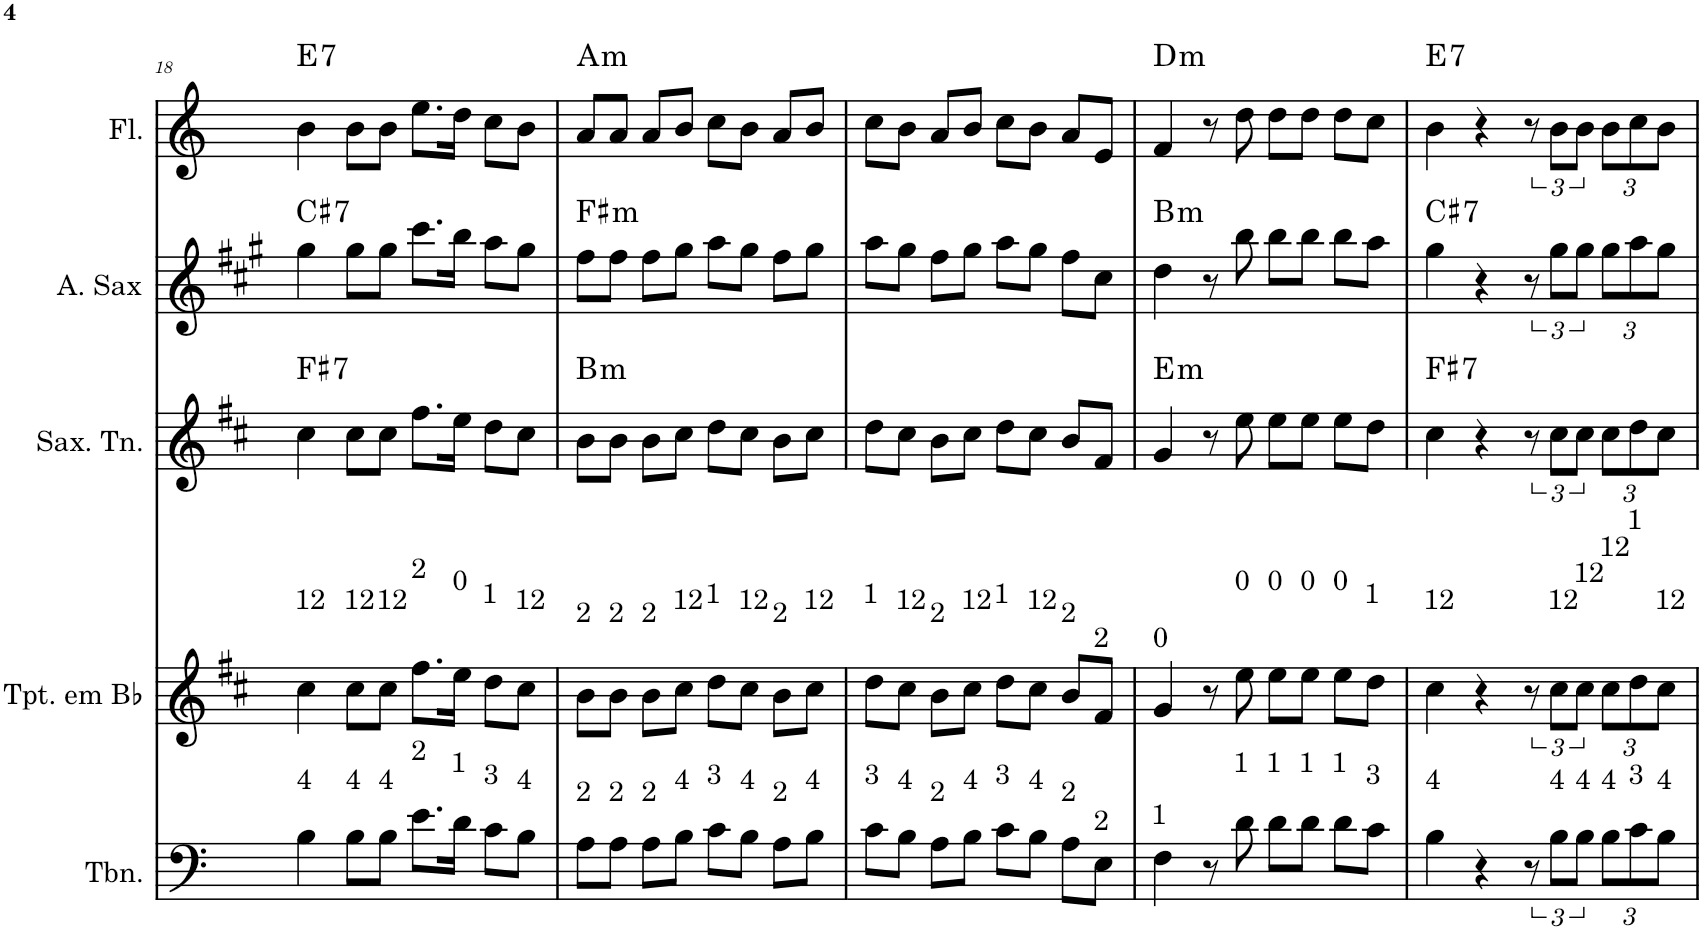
**kern	**kern	**kern	**harte	**kern	**harte	**kern	**harte
*part5	*part4	*part3	*part3	*part2	*part2	*part1	*part1
*staff5	*staff4	*staff3	*	*staff2	*	*staff1	*
*I"Trombone	*I"Trompete em Bb	*I"Saxofone Tenor	*	*I"Saxofone Alto	*	*I"Flauta Transversal	*
*I'Tbn.	*I'Tpt. em Bb	*I'Sax. Tn.	*	*	*	*I'Fl.	*
!!LO:PB:g=z
*clefF4	*clefG2	*clefG2	*	*clefG2	*	*clefG2	*
*	*Trd1c2	*Trd8c14	*	*Trd5c9	*	*	*
*k[]	*k[f#c#]	*k[f#c#]	*	*k[f#c#g#]	*	*k[]	*
*M4/4	*M4/4	*M4/4	*	*M4/4	*	*M4/4	*
=18	=18	=18	=18	=18	=18	=18	=18
!	!LO:TX:a:t=12	!	!	!	!	!	!
!LO:TX:a:t=4	!	!	!LO:H:kt=7	!	!LO:H:kt=7	!	!LO:H:kt=7
4B\	4cc#\	4cc#\	F#:7	4gg#\	C#:7	4b\	E:7
!	!LO:TX:a:t=12	!	!	!	!	!	!
!LO:TX:a:t=4	!	!	!	!	!	!	!
8B\L	8cc#\L	8cc#\L	.	8gg#\L	.	8b\L	.
!	!LO:TX:a:t=12	!	!	!	!	!	!
!LO:TX:a:t=4	!	!	!	!	!	!	!
8B\J	8cc#\J	8cc#\J	.	8gg#\J	.	8b\J	.
!	!LO:TX:a:t=2	!	!	!	!	!	!
!LO:TX:a:t=2	!	!	!	!	!	!	!
8.e\L	8.ff#\L	8.ff#\L	.	8.ccc#\L	.	8.ee\L	.
!	!LO:TX:a:t=0	!	!	!	!	!	!
!LO:TX:a:t=1	!	!	!	!	!	!	!
16d\Jk	16ee\Jk	16ee\Jk	.	16bb\Jk	.	16dd\Jk	.
!	!LO:TX:a:t=1	!	!	!	!	!	!
!LO:TX:a:t=3	!	!	!	!	!	!	!
8c\L	8dd\L	8dd\L	.	8aa\L	.	8cc\L	.
!	!LO:TX:a:t=12	!	!	!	!	!	!
!LO:TX:a:t=4	!	!	!	!	!	!	!
8B\J	8cc#\J	8cc#\J	.	8gg#\J	.	8b\J	.
=19	=19	=19	=19	=19	=19	=19	=19
!	!LO:TX:a:t=2	!	!	!	!	!	!
!LO:TX:a:t=2	!	!	!LO:H:kt=m	!	!LO:H:kt=m	!	!LO:H:kt=m
8A\L	8b\L	8b\L	B:min	8ff#\L	F#:min	8a/L	A:min
!	!LO:TX:a:t=2	!	!	!	!	!	!
!LO:TX:a:t=2	!	!	!	!	!	!	!
8A\J	8b\J	8b\J	.	8ff#\J	.	8a/J	.
!	!LO:TX:a:t=2	!	!	!	!	!	!
!LO:TX:a:t=2	!	!	!	!	!	!	!
8A\L	8b\L	8b\L	.	8ff#\L	.	8a/L	.
!	!LO:TX:a:t=12	!	!	!	!	!	!
!LO:TX:a:t=4	!	!	!	!	!	!	!
8B\J	8cc#\J	8cc#\J	.	8gg#\J	.	8b/J	.
!	!LO:TX:a:t=1	!	!	!	!	!	!
!LO:TX:a:t=3	!	!	!	!	!	!	!
8c\L	8dd\L	8dd\L	.	8aa\L	.	8cc\L	.
!	!LO:TX:a:t=12	!	!	!	!	!	!
!LO:TX:a:t=4	!	!	!	!	!	!	!
8B\J	8cc#\J	8cc#\J	.	8gg#\J	.	8b\J	.
!	!LO:TX:a:t=2	!	!	!	!	!	!
!LO:TX:a:t=2	!	!	!	!	!	!	!
8A\L	8b\L	8b\L	.	8ff#\L	.	8a/L	.
!	!LO:TX:a:t=12	!	!	!	!	!	!
!LO:TX:a:t=4	!	!	!	!	!	!	!
8B\J	8cc#\J	8cc#\J	.	8gg#\J	.	8b/J	.
=20	=20	=20	=20	=20	=20	=20	=20
!	!LO:TX:a:t=1	!	!	!	!	!	!
!LO:TX:a:t=3	!	!	!	!	!	!	!
8c\L	8dd\L	8dd\L	.	8aa\L	.	8cc\L	.
!	!LO:TX:a:t=12	!	!	!	!	!	!
!LO:TX:a:t=4	!	!	!	!	!	!	!
8B\J	8cc#\J	8cc#\J	.	8gg#\J	.	8b\J	.
!	!LO:TX:a:t=2	!	!	!	!	!	!
!LO:TX:a:t=2	!	!	!	!	!	!	!
8A\L	8b\L	8b\L	.	8ff#\L	.	8a/L	.
!	!LO:TX:a:t=12	!	!	!	!	!	!
!LO:TX:a:t=4	!	!	!	!	!	!	!
8B\J	8cc#\J	8cc#\J	.	8gg#\J	.	8b/J	.
!	!LO:TX:a:t=1	!	!	!	!	!	!
!LO:TX:a:t=3	!	!	!	!	!	!	!
8c\L	8dd\L	8dd\L	.	8aa\L	.	8cc\L	.
!	!LO:TX:a:t=12	!	!	!	!	!	!
!LO:TX:a:t=4	!	!	!	!	!	!	!
8B\J	8cc#\J	8cc#\J	.	8gg#\J	.	8b\J	.
!	!LO:TX:a:t=2	!	!	!	!	!	!
!LO:TX:a:t=2	!	!	!	!	!	!	!
8A\L	8b/L	8b/L	.	8ff#\L	.	8a/L	.
!	!LO:TX:a:t=2	!	!	!	!	!	!
!LO:TX:a:t=2	!	!	!	!	!	!	!
8E\J	8f#/J	8f#/J	.	8cc#\J	.	8e/J	.
=21	=21	=21	=21	=21	=21	=21	=21
!	!LO:TX:a:t=0	!	!	!	!	!	!
!LO:TX:a:t=1	!	!	!LO:H:kt=m	!	!LO:H:kt=m	!	!LO:H:kt=m
4F\	4g/	4g/	E:min	4dd\	B:min	4f/	D:min
8r	8r	8r	.	8r	.	8r	.
!	!LO:TX:a:t=0	!	!	!	!	!	!
!LO:TX:a:t=1	!	!	!	!	!	!	!
8d\	8ee\	8ee\	.	8bb\	.	8dd\	.
!	!LO:TX:a:t=0	!	!	!	!	!	!
!LO:TX:a:t=1	!	!	!	!	!	!	!
8d\L	8ee\L	8ee\L	.	8bb\L	.	8dd\L	.
!	!LO:TX:a:t=0	!	!	!	!	!	!
!LO:TX:a:t=1	!	!	!	!	!	!	!
8d\J	8ee\J	8ee\J	.	8bb\J	.	8dd\J	.
!	!LO:TX:a:t=0	!	!	!	!	!	!
!LO:TX:a:t=1	!	!	!	!	!	!	!
8d\L	8ee\L	8ee\L	.	8bb\L	.	8dd\L	.
!	!LO:TX:a:t=1	!	!	!	!	!	!
!LO:TX:a:t=3	!	!	!	!	!	!	!
8c\J	8dd\J	8dd\J	.	8aa\J	.	8cc\J	.
=22	=22	=22	=22	=22	=22	=22	=22
!	!LO:TX:a:t=12	!	!	!	!	!	!
!LO:TX:a:t=4	!	!	!LO:H:kt=7	!	!LO:H:kt=7	!	!LO:H:kt=7
4B\	4cc#\	4cc#\	F#:7	4gg#\	C#:7	4b\	E:7
4r	4r	4r	.	4r	.	4r	.
12r	12r	12r	.	12r	.	12r	.
!	!LO:TX:a:t=12	!	!	!	!	!	!
!LO:TX:a:t=4	!	!	!	!	!	!	!
12B\L	12cc#\L	12cc#\L	.	12gg#\L	.	12b\L	.
!	!LO:TX:a:t=12	!	!	!	!	!	!
!LO:TX:a:t=4	!	!	!	!	!	!	!
12B\J	12cc#\J	12cc#\J	.	12gg#\J	.	12b\J	.
*Xbrackettup	*Xbrackettup	*Xbrackettup	*	*Xbrackettup	*	*Xbrackettup	*
!	!LO:TX:a:t=12	!	!	!	!	!	!
!LO:TX:a:t=4	!	!	!	!	!	!	!
12B\L	12cc#\L	12cc#\L	.	12gg#\L	.	12b\L	.
!	!LO:TX:a:t=1	!	!	!	!	!	!
!LO:TX:a:t=3	!	!	!	!	!	!	!
12c\	12dd\	12dd\	.	12aa\	.	12cc\	.
!	!LO:TX:a:t=12	!	!	!	!	!	!
!LO:TX:a:t=4	!	!	!	!	!	!	!
12B\J	12cc#\J	12cc#\J	.	12gg#\J	.	12b\J	.
=	=	=	=	=	=	=	=
*-	*-	*-	*-	*-	*-	*-	*-
